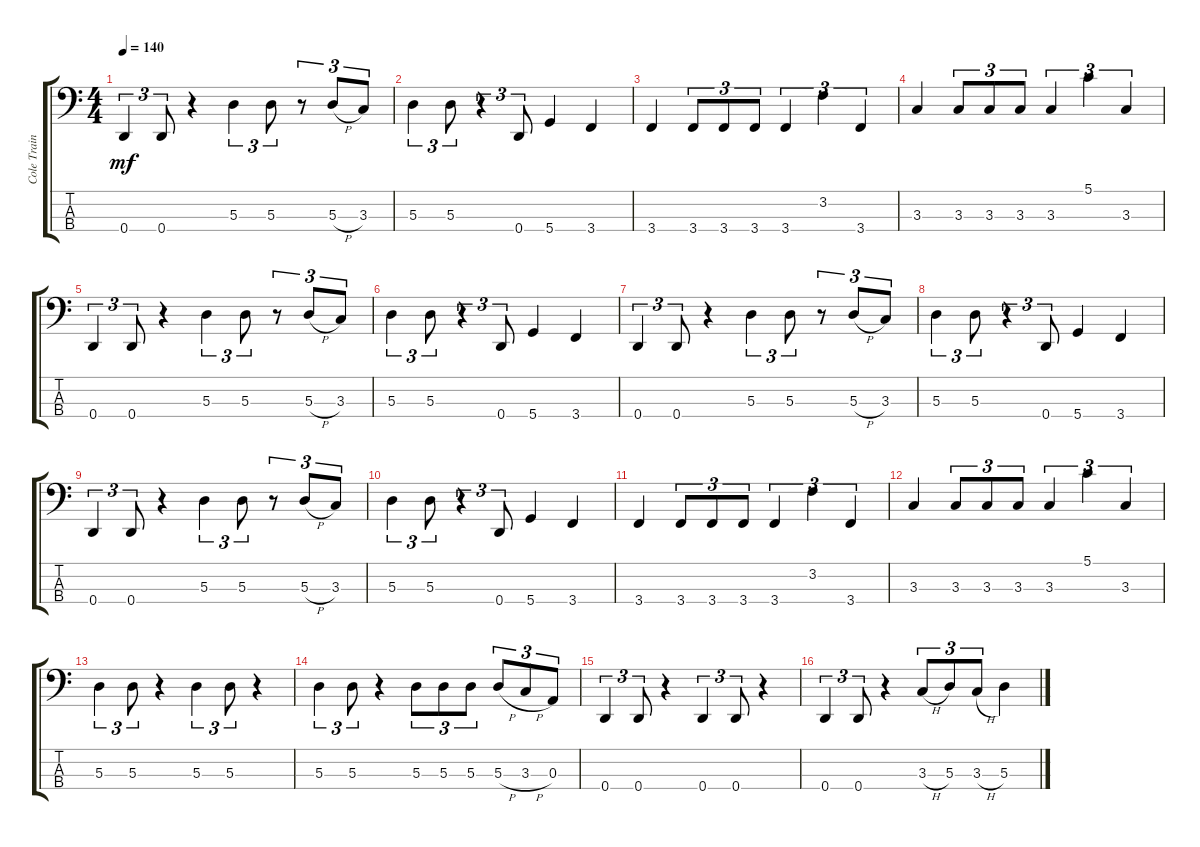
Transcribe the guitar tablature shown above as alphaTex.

\track ("Cole Train" "Cole Train") {instrument electricbassfinger}
\staff {score tabs}
\tuning (G2 D2 A1 D1) {hide}
\ts (4 4)
\tempo 140
\clef f4
\ks c
0.4.4{tu (3 2) dy mf} 0.4.8{tu (3 2)} r.4 5.3.4{tu (3 2)} 5.3.8{tu (3 2)} r.8{tu (3 2)} 5.3{h}.8{tu (3 2)} 3.3.8{tu (3 2)} |
5.3.4{tu (3 2)} 5.3.8{tu (3 2)} r.4{tu (3 2)} 0.4.8{tu (3 2)} 5.4.4 3.4.4 |
3.4.4 3.4.8{tu (3 2)} 3.4.8{tu (3 2)} 3.4.8{tu (3 2)} 3.4.4{tu (3 2)} 3.2.4{tu (3 2)} 3.4.4{tu (3 2)} |
3.3.4 3.3.8{tu (3 2)} 3.3.8{tu (3 2)} 3.3.8{tu (3 2)} 3.3.4{tu (3 2)} 5.1.4{tu (3 2)} 3.3.4{tu (3 2)} |
0.4.4{tu (3 2)} 0.4.8{tu (3 2)} r.4 5.3.4{tu (3 2)} 5.3.8{tu (3 2)} r.8{tu (3 2)} 5.3{h}.8{tu (3 2)} 3.3.8{tu (3 2)} |
5.3.4{tu (3 2)} 5.3.8{tu (3 2)} r.4{tu (3 2)} 0.4.8{tu (3 2)} 5.4.4 3.4.4 |
0.4.4{tu (3 2)} 0.4.8{tu (3 2)} r.4 5.3.4{tu (3 2)} 5.3.8{tu (3 2)} r.8{tu (3 2)} 5.3{h}.8{tu (3 2)} 3.3.8{tu (3 2)} |
5.3.4{tu (3 2)} 5.3.8{tu (3 2)} r.4{tu (3 2)} 0.4.8{tu (3 2)} 5.4.4 3.4.4 |
0.4.4{tu (3 2)} 0.4.8{tu (3 2)} r.4 5.3.4{tu (3 2)} 5.3.8{tu (3 2)} r.8{tu (3 2)} 5.3{h}.8{tu (3 2)} 3.3.8{tu (3 2)} |
5.3.4{tu (3 2)} 5.3.8{tu (3 2)} r.4{tu (3 2)} 0.4.8{tu (3 2)} 5.4.4 3.4.4 |
3.4.4 3.4.8{tu (3 2)} 3.4.8{tu (3 2)} 3.4.8{tu (3 2)} 3.4.4{tu (3 2)} 3.2.4{tu (3 2)} 3.4.4{tu (3 2)} |
3.3.4 3.3.8{tu (3 2)} 3.3.8{tu (3 2)} 3.3.8{tu (3 2)} 3.3.4{tu (3 2)} 5.1.4{tu (3 2)} 3.3.4{tu (3 2)} |
5.3.4{tu (3 2)} 5.3.8{tu (3 2)} r.4 5.3.4{tu (3 2)} 5.3.8{tu (3 2)} r.4 |
5.3.4{tu (3 2)} 5.3.8{tu (3 2)} r.4 5.3.8{tu (3 2)} 5.3.8{tu (3 2)} 5.3.8{tu (3 2)} 5.3{h}.8{tu (3 2)} 3.3{h}.8{tu (3 2)} 0.3.8{tu (3 2)} |
0.4.4{tu (3 2)} 0.4.8{tu (3 2)} r.4 0.4.4{tu (3 2)} 0.4.8{tu (3 2)} r.4 |
0.4.4{tu (3 2)} 0.4.8{tu (3 2)} r.4 3.3{h}.8{tu (3 2)} 5.3.8{tu (3 2)} 3.3{h}.8{tu (3 2)} 5.3.4
